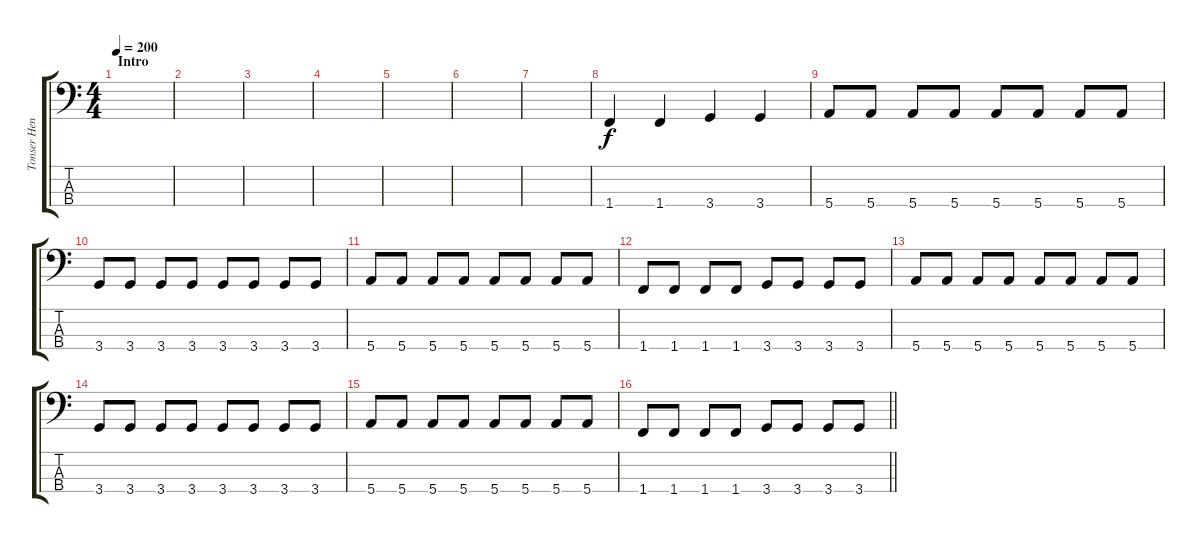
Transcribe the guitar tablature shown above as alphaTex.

\track ("Tonser Henrik" "Tonser Hen") {instrument electricbasspick}
\staff {score tabs}
\tuning (G2 D2 A1 E1) {hide}
\ts (4 4)
\section ("" "Intro")
\tempo 200
\clef f4
\ks c
|
|
|
|
|
|
|
1.4.4 1.4.4 3.4.4 3.4.4 |
5.4.8 5.4.8 5.4.8 5.4.8 5.4.8 5.4.8 5.4.8 5.4.8 |
3.4.8 3.4.8 3.4.8 3.4.8 3.4.8 3.4.8 3.4.8 3.4.8 |
5.4.8 5.4.8 5.4.8 5.4.8 5.4.8 5.4.8 5.4.8 5.4.8 |
1.4.8 1.4.8 1.4.8 1.4.8 3.4.8 3.4.8 3.4.8 3.4.8 |
5.4.8 5.4.8 5.4.8 5.4.8 5.4.8 5.4.8 5.4.8 5.4.8 |
3.4.8 3.4.8 3.4.8 3.4.8 3.4.8 3.4.8 3.4.8 3.4.8 |
5.4.8 5.4.8 5.4.8 5.4.8 5.4.8 5.4.8 5.4.8 5.4.8 |
\barLineRight lightlight
1.4.8 1.4.8 1.4.8 1.4.8 3.4.8 3.4.8 3.4.8 3.4.8
